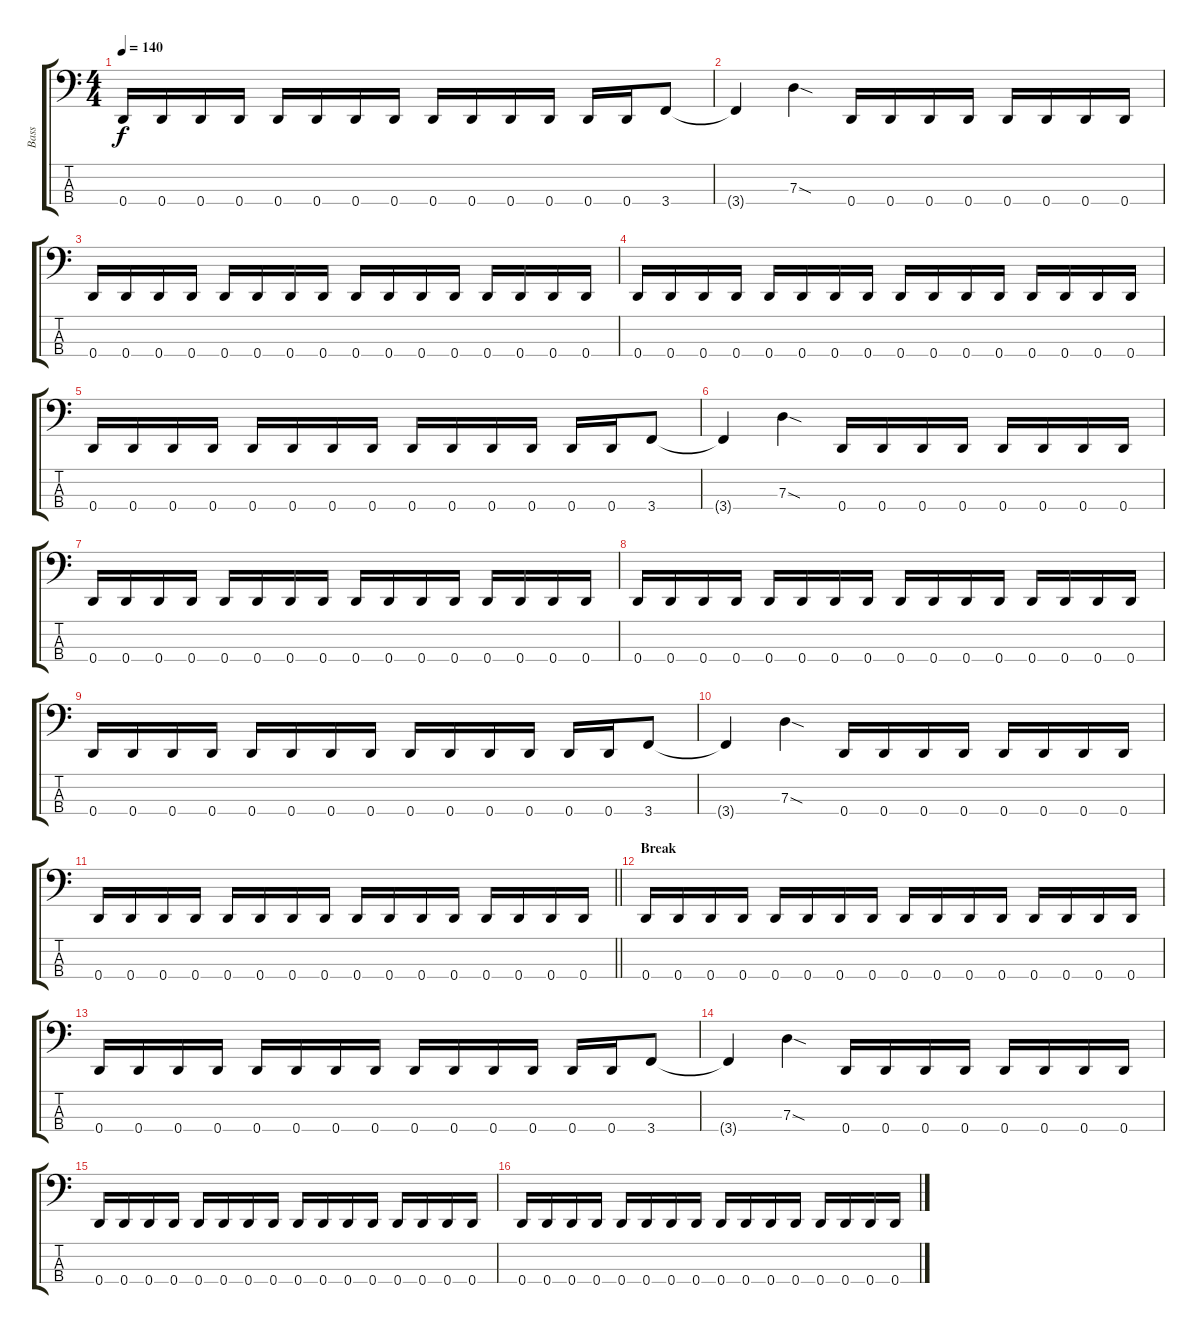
\track ("Bass" "Bass") {instrument electricbassfinger}
\staff {score tabs}
\tuning (F2 C2 G1 D1) {hide}
\ts (4 4)
\tempo 140
\clef f4
\ks c
0.4.16{dy f} 0.4.16 0.4.16 0.4.16 0.4.16 0.4.16 0.4.16 0.4.16 0.4.16 0.4.16 0.4.16 0.4.16 0.4.16 0.4.16 3.4.8 |
3.4{t}.4 7.3{sod}.4 0.4.16 0.4.16 0.4.16 0.4.16 0.4.16 0.4.16 0.4.16 0.4.16 |
0.4.16 0.4.16 0.4.16 0.4.16 0.4.16 0.4.16 0.4.16 0.4.16 0.4.16 0.4.16 0.4.16 0.4.16 0.4.16 0.4.16 0.4.16 0.4.16 |
0.4.16 0.4.16 0.4.16 0.4.16 0.4.16 0.4.16 0.4.16 0.4.16 0.4.16 0.4.16 0.4.16 0.4.16 0.4.16 0.4.16 0.4.16 0.4.16 |
0.4.16 0.4.16 0.4.16 0.4.16 0.4.16 0.4.16 0.4.16 0.4.16 0.4.16 0.4.16 0.4.16 0.4.16 0.4.16 0.4.16 3.4.8 |
3.4{t}.4 7.3{sod}.4 0.4.16 0.4.16 0.4.16 0.4.16 0.4.16 0.4.16 0.4.16 0.4.16 |
0.4.16 0.4.16 0.4.16 0.4.16 0.4.16 0.4.16 0.4.16 0.4.16 0.4.16 0.4.16 0.4.16 0.4.16 0.4.16 0.4.16 0.4.16 0.4.16 |
0.4.16 0.4.16 0.4.16 0.4.16 0.4.16 0.4.16 0.4.16 0.4.16 0.4.16 0.4.16 0.4.16 0.4.16 0.4.16 0.4.16 0.4.16 0.4.16 |
0.4.16 0.4.16 0.4.16 0.4.16 0.4.16 0.4.16 0.4.16 0.4.16 0.4.16 0.4.16 0.4.16 0.4.16 0.4.16 0.4.16 3.4.8 |
3.4{t}.4 7.3{sod}.4 0.4.16 0.4.16 0.4.16 0.4.16 0.4.16 0.4.16 0.4.16 0.4.16 |
\barLineRight lightlight
0.4.16 0.4.16 0.4.16 0.4.16 0.4.16 0.4.16 0.4.16 0.4.16 0.4.16 0.4.16 0.4.16 0.4.16 0.4.16 0.4.16 0.4.16 0.4.16 |
\section ("" "Break")
0.4.16 0.4.16 0.4.16 0.4.16 0.4.16 0.4.16 0.4.16 0.4.16 0.4.16 0.4.16 0.4.16 0.4.16 0.4.16 0.4.16 0.4.16 0.4.16 |
0.4.16 0.4.16 0.4.16 0.4.16 0.4.16 0.4.16 0.4.16 0.4.16 0.4.16 0.4.16 0.4.16 0.4.16 0.4.16 0.4.16 3.4.8 |
3.4{t}.4 7.3{sod}.4 0.4.16 0.4.16 0.4.16 0.4.16 0.4.16 0.4.16 0.4.16 0.4.16 |
0.4.16 0.4.16 0.4.16 0.4.16 0.4.16 0.4.16 0.4.16 0.4.16 0.4.16 0.4.16 0.4.16 0.4.16 0.4.16 0.4.16 0.4.16 0.4.16 |
0.4.16 0.4.16 0.4.16 0.4.16 0.4.16 0.4.16 0.4.16 0.4.16 0.4.16 0.4.16 0.4.16 0.4.16 0.4.16 0.4.16 0.4.16 0.4.16
